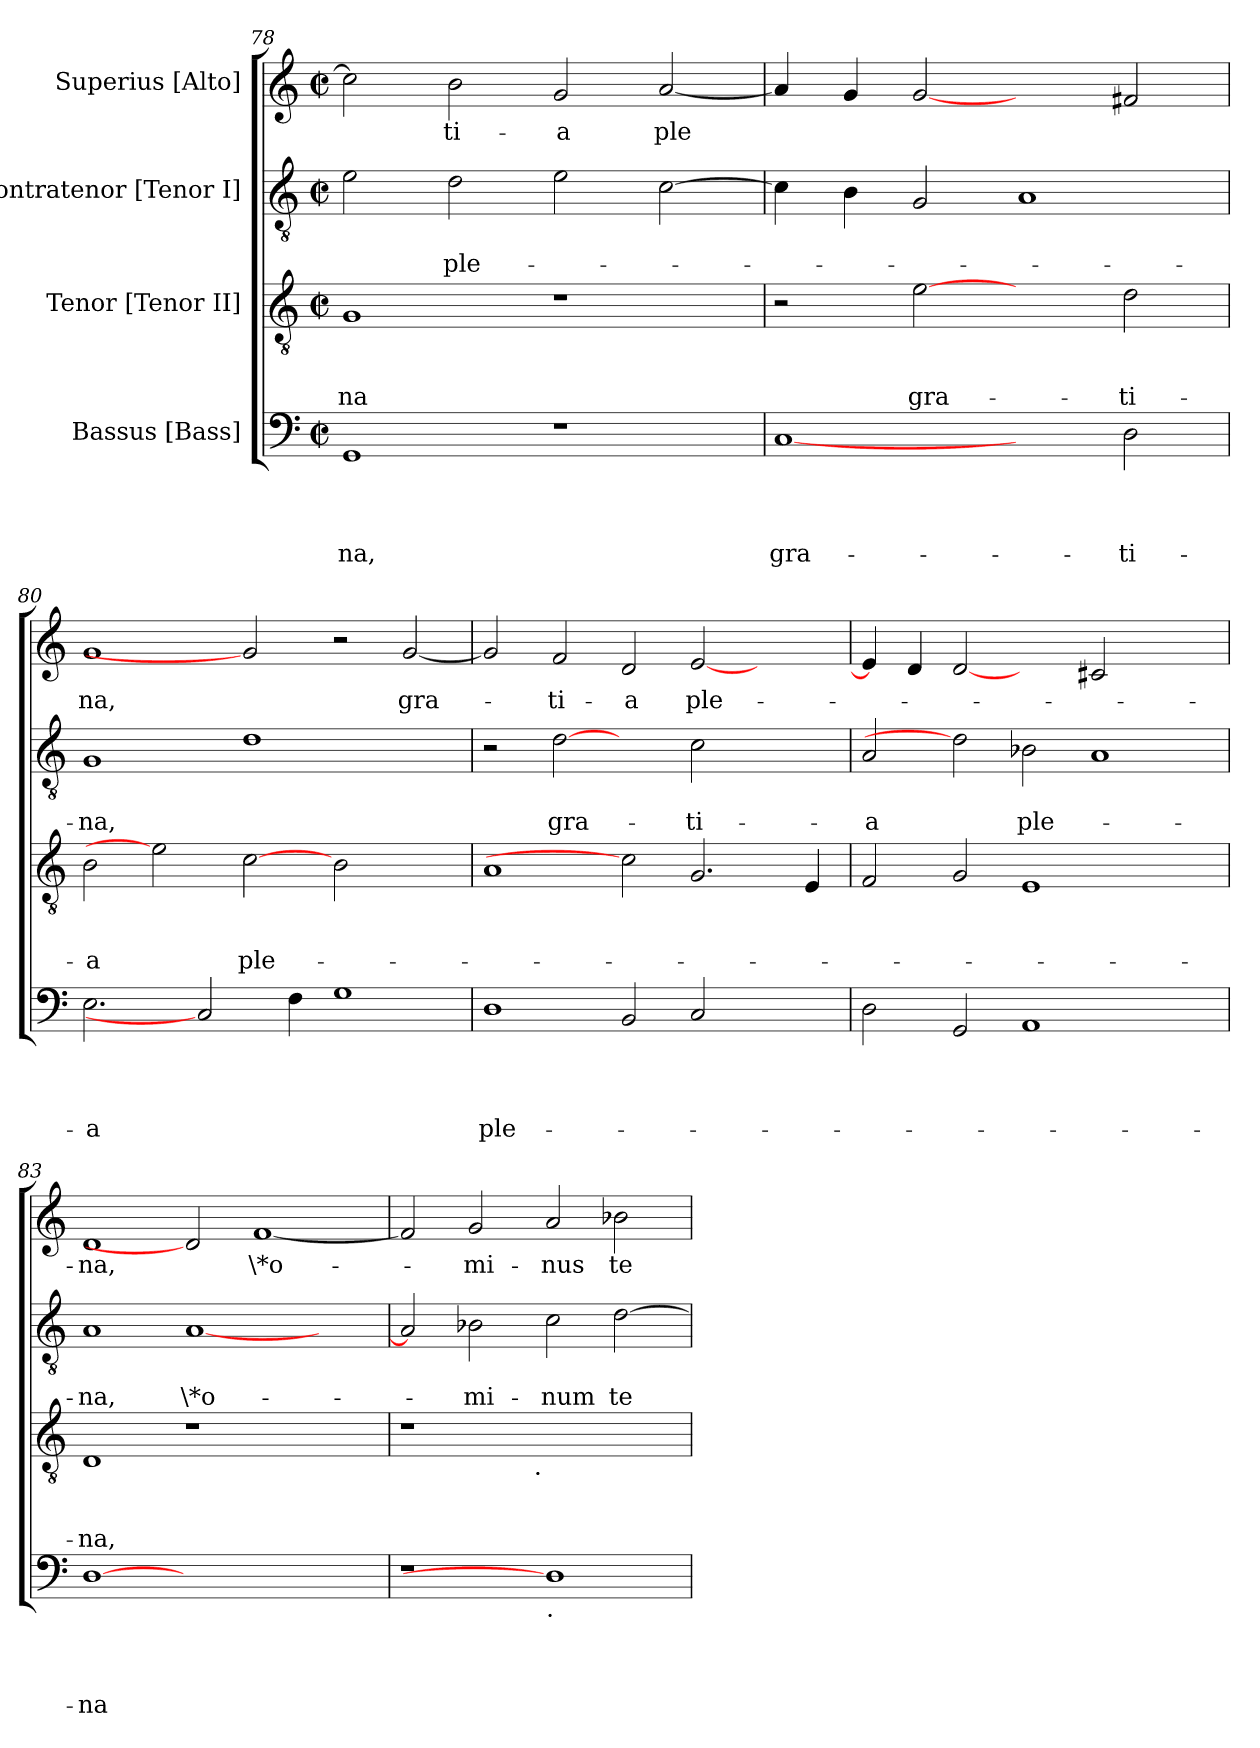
**kern	**text	**text	**text	**text	**kern	**text	**text	**text	**kern	**text	**text	**kern	**text
*part4	*part4	*part4	*part4	*part4	*part3	*part3	*part3	*part3	*part2	*part2	*part2	*part1	*part1
*staff4	*staff4	*staff4	*staff4	*staff4	*staff3	*staff3	*staff3	*staff3	*staff2	*staff2	*staff2	*staff1	*staff1
*I"Bassus [Bass]	*	*	*	*	*I"Tenor [Tenor II]	*	*	*	*I"Contratenor [Tenor I]	*	*	*I"Superius [Alto]	*
*clefF4	*	*	*	*	*clefGv2	*	*	*	*clefGv2	*	*	*clefG2	*
*k[]	*	*	*	*	*k[]	*	*	*	*k[]	*	*	*k[]	*
*C:	*	*	*	*	*C:	*	*	*	*C:	*	*	*C:	*
*M2/2	*	*	*	*	*M2/2	*	*	*	*M2/2	*	*	*M2/2	*
*met(c|)	*	*	*	*	*met(c|)	*	*	*	*met(c|)	*	*	*met(c|)	*
=78	=78	=78	=78	=78	=78	=78	=78	=78	=78	=78	=78	=78	=78
!	!	!	!	!LO:LY:b:rj	!	!	!	!LO:LY:b:rj	!	!	!	!	!
1GG	.	.	.	-na,	1G	.	.	-na	2e\	.	.	2cc\]	.
!	!	!	!	!	!	!	!	!	!	!	!LO:LY:b	!	!LO:LY:b
.	.	.	.	.	.	.	.	.	2d\	.	ple-	2b\	-ti-
!	!	!	!	!	!	!	!	!	!	!	!	!	!LO:LY:b
1r	.	.	.	.	1r	.	.	.	2e\	.	.	2g/	-a
!	!	!	!	!	!	!	!	!	!	!	!	!	!LO:LY:b
.	.	.	.	.	.	.	.	.	[>2c\	.	.	[<2a/	ple
=79	=79	=79	=79	=79	=79	=79	=79	=79	=79	=79	=79	=79	=79
!	!	!	!	!LO:LY:b:rj	!	!	!	!	!	!	!	!	!
[1C	.	.	.	gra-	2r	.	.	.	4c\]	.	.	4a/]	.
.	.	.	.	.	.	.	.	.	4B\	.	.	4g/	.
!	!	!	!	!	!	!	!	!LO:LY:b:rj	!	!	!	!	!
.	.	.	.	.	[2e	.	.	gra-	2G/	.	.	[2g	.
2ryy	.	.	.	.	2ryy	.	.	.	1A	.	.	2ryy	.
!	!	!	!	!LO:LY:b:rj	!	!	!	!LO:LY:b:rj	!	!	!	!	!
2D\	.	.	.	-ti-	2d\	.	.	-ti-	.	.	.	2f#X/	.
!!LO:PB:g=z
=80	=80	=80	=80	=80	=80	=80	=80	=80	=80	=80	=80	=80	=80
!	!	!	!	!LO:LY:b:rj	!	!	!	!LO:LY:b:rj	!	!	!LO:LY:b	!	!LO:LY:b
2.E\	.	.	.	-a	2B\	.	.	-a	1G	.	-na,	1g	na,
.	.	.	.	.	2e]	.	.	.	.	.	.	.	.
2C]	.	.	.	.	.	.	.	.	.	.	.	.	.
!	!	!	!	!	!	!	!	!LO:LY:b:rj	!	!	!	!	!
.	.	.	.	.	[2c	.	.	ple-	1d	.	.	2g]	.
4F\	.	.	.	.	.	.	.	.	.	.	.	.	.
1G	.	.	.	.	2B\	.	.	.	.	.	.	2r	.
!	!	!	!	!	!	!	!	!	!	!	!	!	!LO:LY:b
.	.	.	.	.	2ryy	.	.	.	2ryy	.	.	[<2g/	gra-
=81	=81	=81	=81	=81	=81	=81	=81	=81	=81	=81	=81	=81	=81
!	!	!	!	!LO:LY:b:rj	!	!	!	!	!	!	!	!	!
1D	.	.	.	ple-	1A	.	.	.	2r	.	.	2g/]	.
!	!	!	!	!	!	!	!	!	!	!	!LO:LY:b	!	!LO:LY:b
.	.	.	.	.	.	.	.	.	[2d	.	gra-	2f/	-ti-
!	!	!	!	!	!	!	!	!	!	!	!	!	!LO:LY:b
2BB/	.	.	.	.	2c]	.	.	.	2ryy	.	.	2d/	-a
!	!	!	!	!	!	!	!	!	!	!	!LO:LY:b	!	!LO:LY:b
2C/	.	.	.	.	2.G/	.	.	.	2c\	.	-ti-	[<2e/	ple-
2ryy	.	.	.	.	.	.	.	.	2ryy	.	.	2ryy	.
.	.	.	.	.	4E/	.	.	.	.	.	.	.	.
=82	=82	=82	=82	=82	=82	=82	=82	=82	=82	=82	=82	=82	=82
!	!	!	!	!	!	!	!	!	!	!	!LO:LY:b	!	!
2D\	.	.	.	.	2F/	.	.	.	2A/	.	-a	4e/]	.
.	.	.	.	.	.	.	.	.	.	.	.	4d/	.
2GG/	.	.	.	.	2G/	.	.	.	2d]	.	.	[2d	.
!	!	!	!	!	!	!	!	!	!	!	!LO:LY:b	!	!
1AA	.	.	.	.	1E	.	.	.	2B-X\	.	ple-	2ryy	.
.	.	.	.	.	.	.	.	.	1A	.	.	2c#X/	.
2ryy	.	.	.	.	2ryy	.	.	.	.	.	.	2ryy	.
=83	=83	=83	=83	=83	=83	=83	=83	=83	=83	=83	=83	=83	=83
!	!	!	!	!LO:LY:b:rj	!	!	!	!LO:LY:b:rj	!	!	!LO:LY:b	!	!LO:LY:b
[1D	.	.	.	-na	1D	.	.	-na,	1A	.	-na,	1d	-na,
!	!	!	!	!	!	!	!	!	!	!	!LO:LY:b	!	!
1.ryy	.	.	.	.	1r	.	.	.	[<1A	.	\*o-	2d]	.
!	!	!	!	!	!	!	!	!	!	!	!	!	!LO:LY:b
.	.	.	.	.	.	.	.	.	.	.	.	[<1f	\*o-
.	.	.	.	.	2ryy	.	.	.	2ryy	.	.	.	.
=84	=84	=84	=84	=84	=84	=84	=84	=84	=84	=84	=84	=84	=84
*	*	*	*	*	*^	*	*	*	*	*	*	*	*
1r	.	.	.	.	1r	2ryy	.	.	.	2A/]	.	.	2f/]	.
!	!	!	!	!	!	!	!	!	!	!	!	!LO:LY:b	!	!LO:LY:b
.	.	.	.	.	.	4...ryy	.	.	.	2B-X\	.	-mi-	2g/	-mi-
!	!	!	!	!	!	!LO:TX:b:t=.	!	!	!	!	!	!	!	!
.	.	.	.	.	.	1ryy	.	.	.	.	.	.	.	.
!LO:TX:b:t=.	!	!	!	!	!	!	!	!	!	!	!	!	!	!
!	!	!	!	!	!	!	!	!	!	!	!	!LO:LY:b	!	!LO:LY:b
1D]	.	.	.	.	1ryy	.	.	.	.	2c\	.	-num	2a/	-nus
!	!	!	!	!	!	!	!	!	!	!	!	!LO:LY:b	!	!LO:LY:b
.	.	.	.	.	.	.	.	.	.	[>2d\	.	te-	2b-X\	te-
.	.	.	.	.	.	32ryy	.	.	.	.	.	.	.	.
*	*	*	*	*	*v	*v	*	*	*	*	*	*	*	*
=	=	=	=	=	=	=	=	=	=	=	=	=	=
*-	*-	*-	*-	*-	*-	*-	*-	*-	*-	*-	*-	*-	*-
